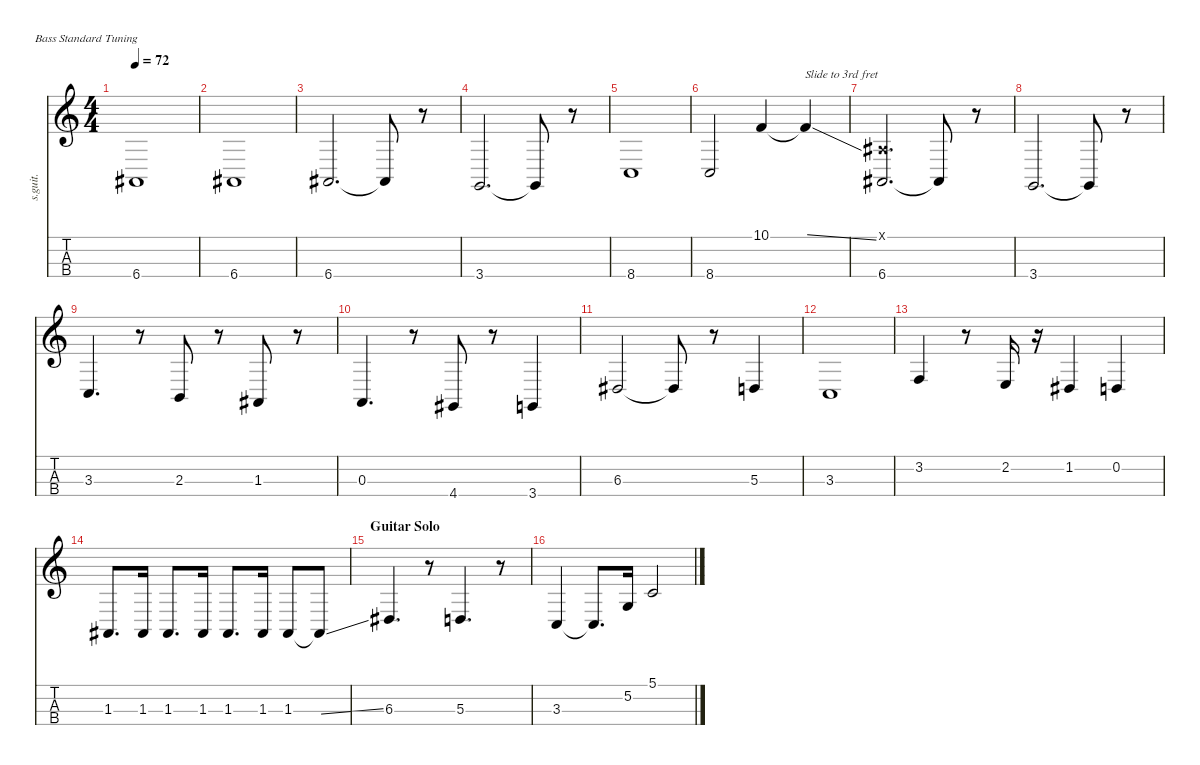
\defaultSystemsLayout 4
\hideDynamics
\bracketExtendMode nobrackets
\track ("John Deacon | Bass" "s.guit.") {instrument electricbassfinger}
\staff {score tabs}
\tuning (G2 D2 A1 E1)
\ts (4 4)
\tempo 72
\clef g2
\ks c
6.4{acc #}.1{lyrics (0 "") lyrics (1 "") lyrics (2 "") lyrics (3 "") lyrics (4 "") dy f} |
6.4{acc #}.1{lyrics (0 "") lyrics (1 "") lyrics (2 "") lyrics (3 "") lyrics (4 "")} |
6.4{acc #}.2{d lyrics (0 "") lyrics (1 "") lyrics (2 "") lyrics (3 "") lyrics (4 "")} 6.4{t acc #}.8{lyrics (0 "") lyrics (1 "") lyrics (2 "") lyrics (3 "") lyrics (4 "")} r.8 |
3.4.2{d lyrics (0 "") lyrics (1 "") lyrics (2 "") lyrics (3 "") lyrics (4 "")} 3.4{t}.8{lyrics (0 "") lyrics (1 "") lyrics (2 "") lyrics (3 "") lyrics (4 "")} r.8 |
8.4.1{lyrics (0 "") lyrics (1 "") lyrics (2 "") lyrics (3 "") lyrics (4 "")} |
8.4.2{lyrics (0 "") lyrics (1 "") lyrics (2 "") lyrics (3 "") lyrics (4 "")} 10.1.4{lyrics (0 "") lyrics (1 "") lyrics (2 "") lyrics (3 "") lyrics (4 "")} 10.1{ss t}.4{txt "Slide to 3rd fret" lyrics (0 "") lyrics (1 "") lyrics (2 "") lyrics (3 "") lyrics (4 "")} |
(3.1{x acc #} 6.4{acc #}).2{d lyrics (0 "") lyrics (1 "") lyrics (2 "") lyrics (3 "") lyrics (4 "")} 6.4{t acc #}.8{lyrics (0 "") lyrics (1 "") lyrics (2 "") lyrics (3 "") lyrics (4 "")} r.8 |
3.4.2{d lyrics (0 "") lyrics (1 "") lyrics (2 "") lyrics (3 "") lyrics (4 "")} 3.4{t}.8{lyrics (0 "") lyrics (1 "") lyrics (2 "") lyrics (3 "") lyrics (4 "")} r.8 |
3.3.4{d lyrics (0 "") lyrics (1 "") lyrics (2 "") lyrics (3 "") lyrics (4 "")} r.8 2.3.8{lyrics (0 "") lyrics (1 "") lyrics (2 "") lyrics (3 "") lyrics (4 "")} r.8 1.3{acc #}.8{lyrics (0 "") lyrics (1 "") lyrics (2 "") lyrics (3 "") lyrics (4 "")} r.8 |
0.3.4{d lyrics (0 "") lyrics (1 "") lyrics (2 "") lyrics (3 "") lyrics (4 "")} r.8 4.4{acc #}.8{lyrics (0 "") lyrics (1 "") lyrics (2 "") lyrics (3 "") lyrics (4 "")} r.8 3.4.4{lyrics (0 "") lyrics (1 "") lyrics (2 "") lyrics (3 "") lyrics (4 "")} |
6.3{acc #}.2{lyrics (0 "") lyrics (1 "") lyrics (2 "") lyrics (3 "") lyrics (4 "")} 6.3{t acc #}.8{lyrics (0 "") lyrics (1 "") lyrics (2 "") lyrics (3 "") lyrics (4 "")} r.8 5.3.4{lyrics (0 "") lyrics (1 "") lyrics (2 "") lyrics (3 "") lyrics (4 "")} |
3.3.1{lyrics (0 "") lyrics (1 "") lyrics (2 "") lyrics (3 "") lyrics (4 "")} |
3.2.4{lyrics (0 "") lyrics (1 "") lyrics (2 "") lyrics (3 "") lyrics (4 "")} r.8 2.2.16{lyrics (0 "") lyrics (1 "") lyrics (2 "") lyrics (3 "") lyrics (4 "")} r.16 1.2{acc #}.4{lyrics (0 "") lyrics (1 "") lyrics (2 "") lyrics (3 "") lyrics (4 "")} 0.2.4{lyrics (0 "") lyrics (1 "") lyrics (2 "") lyrics (3 "") lyrics (4 "")} |
1.3{acc #}.8{d lyrics (0 "") lyrics (1 "") lyrics (2 "") lyrics (3 "") lyrics (4 "")} 1.3{acc #}.16{lyrics (0 "") lyrics (1 "") lyrics (2 "") lyrics (3 "") lyrics (4 "")} 1.3{acc #}.8{d lyrics (0 "") lyrics (1 "") lyrics (2 "") lyrics (3 "") lyrics (4 "")} 1.3{acc #}.16{lyrics (0 "") lyrics (1 "") lyrics (2 "") lyrics (3 "") lyrics (4 "")} 1.3{acc #}.8{d lyrics (0 "") lyrics (1 "") lyrics (2 "") lyrics (3 "") lyrics (4 "")} 1.3{acc #}.16{lyrics (0 "") lyrics (1 "") lyrics (2 "") lyrics (3 "") lyrics (4 "")} 1.3{acc #}.8{lyrics (0 "") lyrics (1 "") lyrics (2 "") lyrics (3 "") lyrics (4 "")} 1.3{ss t acc #}.8{lyrics (0 "") lyrics (1 "") lyrics (2 "") lyrics (3 "") lyrics (4 "")} |
\section ("" "Guitar Solo")
6.3{acc #}.4{d lyrics (0 "") lyrics (1 "") lyrics (2 "") lyrics (3 "") lyrics (4 "")} r.8 5.3.4{d lyrics (0 "") lyrics (1 "") lyrics (2 "") lyrics (3 "") lyrics (4 "")} r.8 |
3.3.4{lyrics (0 "") lyrics (1 "") lyrics (2 "") lyrics (3 "") lyrics (4 "")} 3.3{t}.8{d lyrics (0 "") lyrics (1 "") lyrics (2 "") lyrics (3 "") lyrics (4 "")} 5.2.16{lyrics (0 "") lyrics (1 "") lyrics (2 "") lyrics (3 "") lyrics (4 "")} 5.1.2{lyrics (0 "") lyrics (1 "") lyrics (2 "") lyrics (3 "") lyrics (4 "")}
